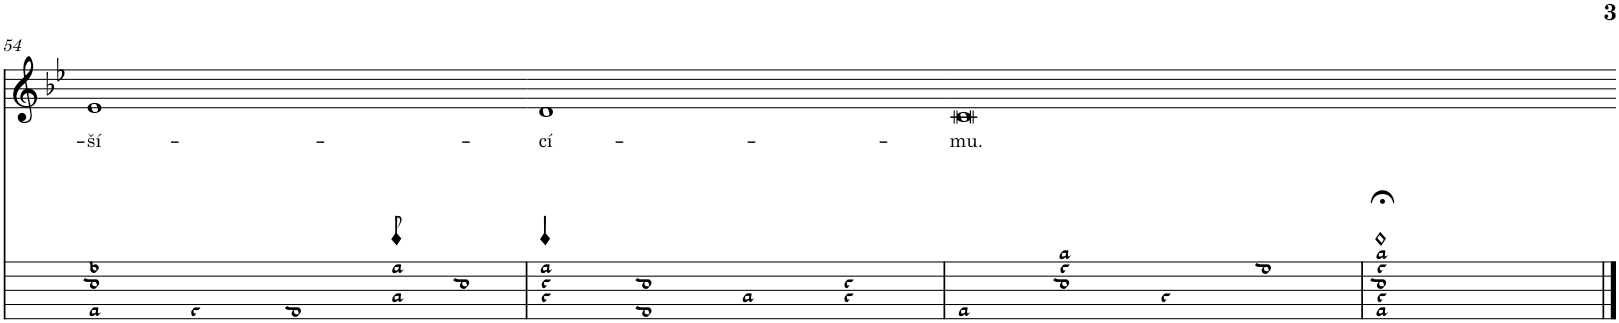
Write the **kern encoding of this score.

**kern	**kern	**text
*part2	*part1	*part1
*staff2	*staff1	*staff1
*I"Loutna (tabulatura)	*I"Zpěv	*
!!LO:PB:g=z
*	*clefG2	*
*k[]	*k[b-e-]	*
*M2/2	*M2/2	*
*met(c|)	*met(c|)	*
=54	=54	=54
!	!	!LO:LY:b
4C 4c 4e-	1e-	-ší-
4D	.	.
4E-	.	.
8F\ 8d\L	.	.
8cJ	.	.
=55	=55	=55
!	!	!LO:LY:b
4G 4B 4d	1d	-cí-
4E- 4c	.	.
4F	.	.
4G 4B	.	.
=56	=56	=56
!	!	!LO:LY:b
4C	[1c	-mu.
4c 4e 4g	.	.
4G	.	.
4f	.	.
=57	=57	=57
1C;< 1G;< 1c;< 1e;< 1g;<	1c]	.
==	==	==
*-	*-	*-
